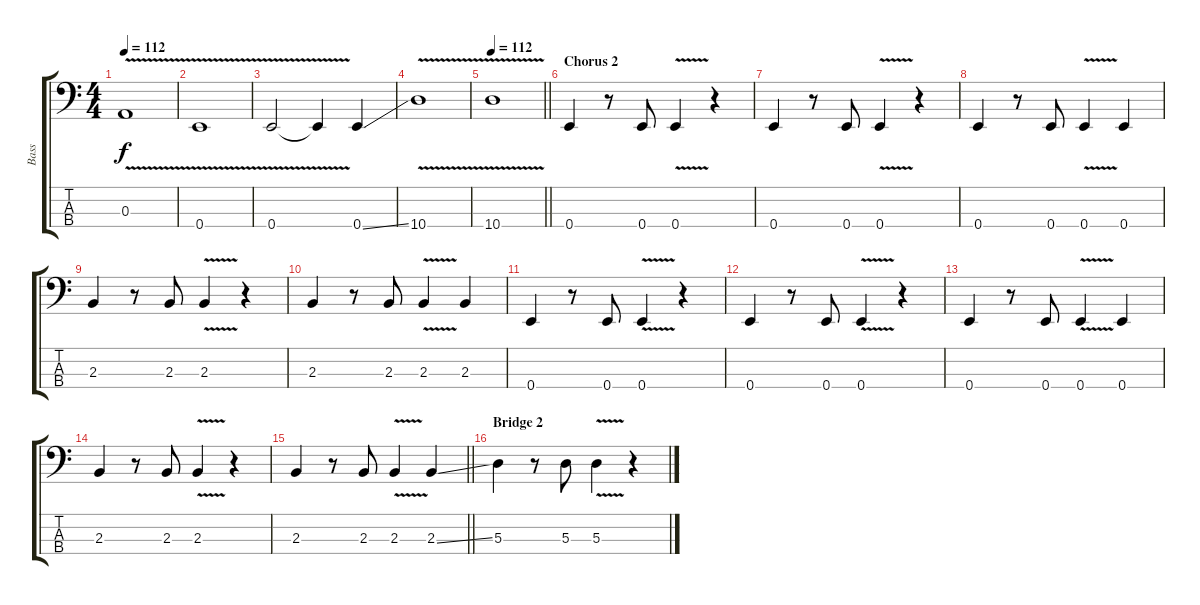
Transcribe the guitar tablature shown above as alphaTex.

\track ("Bass" "Bass") {instrument fretlessbass}
\staff {score tabs}
\tuning (G2 D2 A1 E1) {hide}
\ts (4 4)
\tempo 112
\clef f4
\ks c
0.3{v}.1{dy f} |
0.4{v}.1 |
0.4{v}.2 0.4{t}.4 0.4{ss}.4 |
10.4{v}.1 |
\tempo 112
\barLineRight lightlight
10.4{v}.1 |
\section ("" "Chorus 2")
0.4.4 r.8 0.4.8 0.4{v}.4 r.4 |
0.4.4 r.8 0.4.8 0.4{v}.4 r.4 |
0.4.4 r.8 0.4.8 0.4{v}.4 0.4.4 |
2.3.4 r.8 2.3.8 2.3{v}.4 r.4 |
2.3.4 r.8 2.3.8 2.3{v}.4 2.3.4 |
0.4.4 r.8 0.4.8 0.4{v}.4 r.4 |
0.4.4 r.8 0.4.8 0.4{v}.4 r.4 |
0.4.4 r.8 0.4.8 0.4{v}.4 0.4.4 |
2.3.4 r.8 2.3.8 2.3{v}.4 r.4 |
\barLineRight lightlight
2.3.4 r.8 2.3.8 2.3{v}.4 2.3{ss}.4 |
\section ("" "Bridge 2")
5.3.4 r.8 5.3.8 5.3{v}.4 r.4
